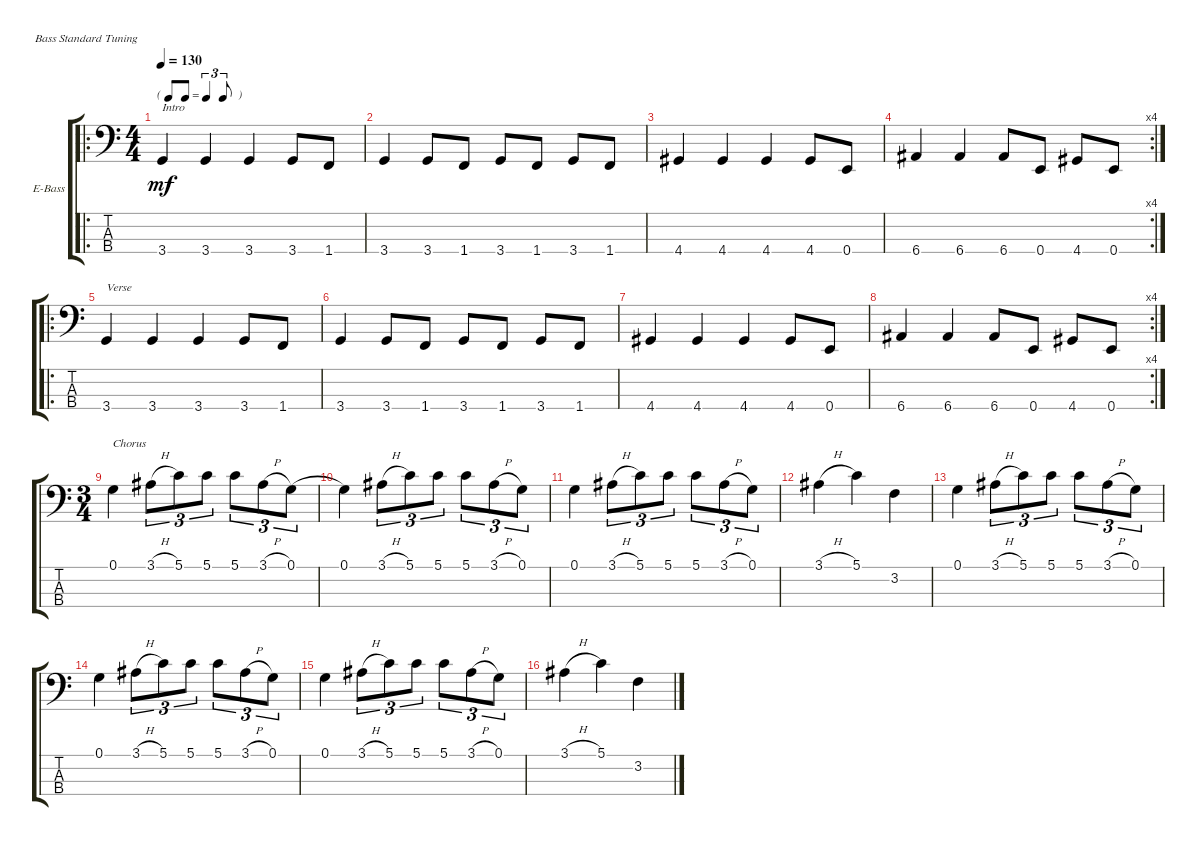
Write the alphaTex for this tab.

\defaultSystemsLayout 4
\bracketExtendMode groupsimilarinstruments
\firstSystemTrackNameOrientation horizontal
\otherSystemsTrackNameOrientation horizontal
\track ("Electric Bass" "E-Bass") {instrument electricbassfinger}
\staff {score tabs}
\tuning (G2 D2 A1 E1)
\ro
\ts (4 4)
\tf triplet8th
\tempo 130
\clef f4
\ks c
3.4.4{txt "Intro" dy mf instrument electricbassfinger} 3.4.4 3.4.4 3.4.8 1.4.8 |
3.4.4 3.4.8 1.4.8 3.4.8 1.4.8 3.4.8 1.4.8 |
4.4.4 4.4.4 4.4.4 4.4.8 0.4.8 |
\rc 4
6.4.4 6.4.4 6.4.8 0.4.8 4.4.8 0.4.8 |
\ro
3.4.4{txt "Verse"} 3.4.4 3.4.4 3.4.8 1.4.8 |
3.4.4 3.4.8 1.4.8 3.4.8 1.4.8 3.4.8 1.4.8 |
4.4.4 4.4.4 4.4.4 4.4.8 0.4.8 |
\rc 4
6.4.4 6.4.4 6.4.8 0.4.8 4.4.8 0.4.8 |
\ts (3 4)
0.1.4{txt "Chorus"} 3.1{h}.8{tu (3 2)} 5.1.8{tu (3 2)} 5.1.8{tu (3 2)} 5.1.8{tu (3 2)} 3.1{h}.8{tu (3 2)} 0.1.8{tu (3 2) legatoorigin} |
0.1.4 3.1{h}.8{tu (3 2)} 5.1.8{tu (3 2)} 5.1.8{tu (3 2)} 5.1.8{tu (3 2)} 3.1{h}.8{tu (3 2)} 0.1.8{tu (3 2)} |
0.1.4 3.1{h}.8{tu (3 2)} 5.1.8{tu (3 2)} 5.1.8{tu (3 2)} 5.1.8{tu (3 2)} 3.1{h}.8{tu (3 2)} 0.1.8{tu (3 2)} |
3.1{h}.4 5.1.4 3.2.4 |
0.1.4 3.1{h}.8{tu (3 2)} 5.1.8{tu (3 2)} 5.1.8{tu (3 2)} 5.1.8{tu (3 2)} 3.1{h}.8{tu (3 2)} 0.1.8{tu (3 2)} |
0.1.4 3.1{h}.8{tu (3 2)} 5.1.8{tu (3 2)} 5.1.8{tu (3 2)} 5.1.8{tu (3 2)} 3.1{h}.8{tu (3 2)} 0.1.8{tu (3 2)} |
0.1.4 3.1{h}.8{tu (3 2)} 5.1.8{tu (3 2)} 5.1.8{tu (3 2)} 5.1.8{tu (3 2)} 3.1{h}.8{tu (3 2)} 0.1.8{tu (3 2)} |
3.1{h}.4 5.1.4 3.2.4
